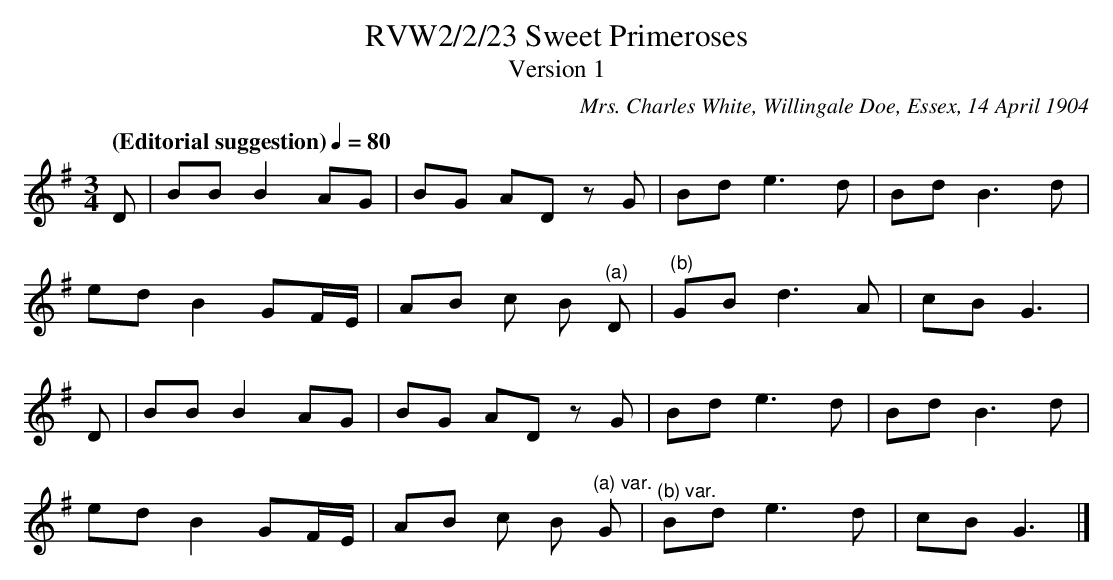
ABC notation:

X:1
T:RVW2/2/23 Sweet Primeroses
T: Version 1
C:Mrs. Charles White, Willingale Doe, Essex, 14 April 1904
L:1/8
Q: "(Editorial suggestion)" 1/4=80
M:3/4
K:G
D | BB B2 AG | BG AD z G | Bd e3 d | Bd B3 d |
ed B2 GF/2E/2 | AB c B "^(a)"D | "^(b)"GB d3 A | cB G3 |
D | BB B2 AG | BG AD z G | Bd e3 d | Bd B3 d |
ed B2 GF/2E/2 | AB c B "^(a) var."G | "^(b) var."Bd e3 d | cB G3|]
